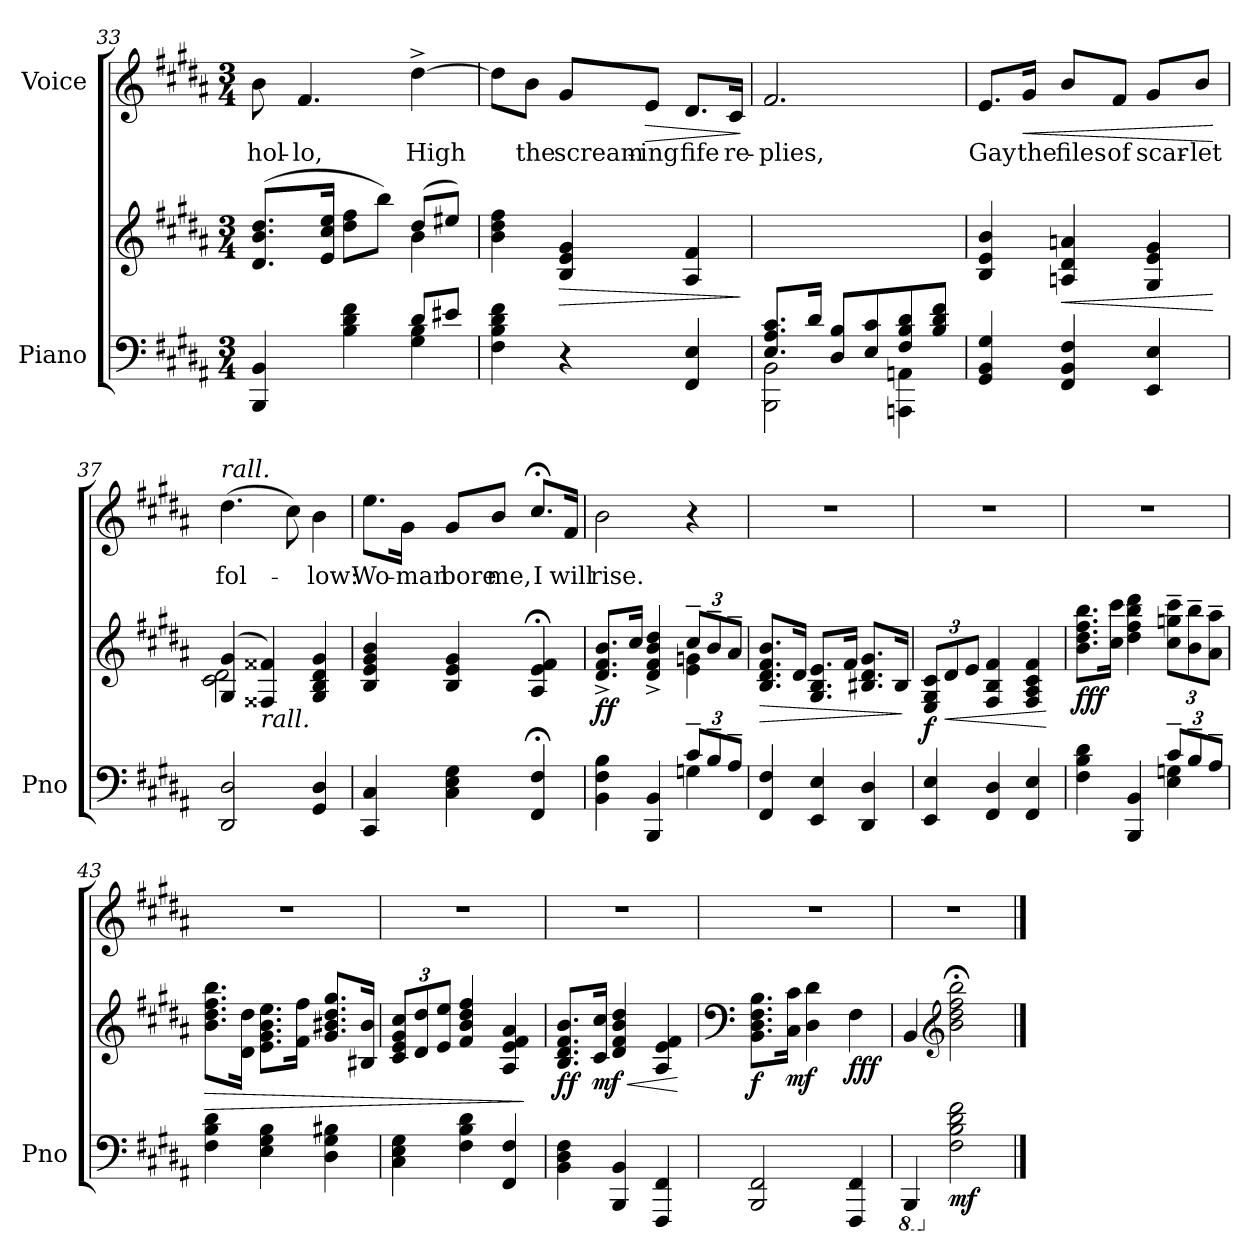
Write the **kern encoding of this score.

**kern	**kern	**dynam	**kern	**text	**dynam
*part2	*part2	*part2	*part1	*part1	*part1
*staff3	*staff2	*staff2/3	*staff1	*staff1	*staff1
*I"Piano	*	*	*I"Voice	*	*
*I'Pno	*	*	*	*	*
*clefF4	*clefG2	*	*clefG2	*	*
*k[f#c#g#d#a#]	*k[f#c#g#d#a#]	*	*k[f#c#g#d#a#]	*	*
*M3/4	*M3/4	*	*M3/4	*	*
=33	=33	=33	=33	=33	=33
*^	*^	*	*	*	*
!	!	!	!	!	!	!LO:LY:b	!
4BBB/ 4BB/	2ryy	(>8.d#/ 8.b/ 8.dd#/L	2ryy	.	8b\	hol-	.
!	!	!	!	!	!	!LO:LY:b	!
.	.	.	.	.	4.f#/	-lo,	.
.	.	16e/ 16cc#/ 16ee/Jk	.	.	.	.	.
4B\ 4d#\ 4f#\	.	8dd#\ 8ff#\L	.	.	.	.	.
.	.	8bb\J)	.	.	.	.	.
!	!	!	!	!	!	!LO:LY:b	!
8d#/L	4G#\ 4B\	(>8dd#/L	4b\	.	[4dd#^\	High	.
8e#X/J	.	8ee#X/J)	.	.	.	.	.
*v	*v	*	*	*	*	*	*
*	*v	*v	*	*	*	*
!!LO:PB:g=z
=34	=34	=34	=34	=34	=34
4F#\ 4B\ 4d#\ 4f#\	4b\ 4dd#\ 4ff#\	.	8dd#\L]	.	.
!	!	!	!	!LO:LY:b	!
.	.	.	8b\J	the	.
!	!	!LO:HP:b	!	!LO:LY:b	!
4r	4B/ 4e/ 4g#/	>	8g#/L	scream-	.
!	!	!	!	!LO:LY:b	!LO:HP:b
.	.	.	8e/J	-ing	>
!	!	!	!	!LO:LY:b	!
4FF#/ 4E/	4A#/ 4f#/	.	8.d#/L	fife	.
!	!	!	!	!LO:LY:b	!
.	.	.	16c#/Jk	re-	.
.	.	]	.	.	]
=35	=35	=35	=35	=35	=35
*^	*	*	*	*	*
!	!	!	!	!	!LO:LY:b	!
8.E/ 8.A#/ 8.c#/L	2BBB\ 2BB\	2.ryy	.	2.f#/	-plies,	.
16d#/Jk	.	.	.	.	.	.
8D#/ 8B/L	.	.	.	.	.	.
8E/ 8c#/	.	.	.	.	.	.
8F#/ 8B/ 8d#/	4AAAn\ 4AAn\	.	.	.	.	.
8B/ 8d#/ 8f#/J	.	.	.	.	.	.
*v	*v	*	*	*	*	*
=36	=36	=36	=36	=36	=36
!	!	!	!	!LO:LY:b	!
4GG#/ 4BB/ 4G#/	4B/ 4e/ 4b/	.	8.e/L	Gay	.
!	!	!	!	!LO:LY:b	!LO:HP:b
.	.	.	16g#/Jk	the	<
!	!	!LO:HP:b	!	!LO:LY:b	!
4FF#/ 4BB/ 4F#/	4An/ 4d#/ 4an/	<	8b/L	files	.
!	!	!	!	!LO:LY:b	!
.	.	.	8f#/J	of	.
!	!	!	!	!LO:LY:b	!
4EE/ 4E/	4G#/ 4e/ 4g#/	.	8g#/L	scar-	.
!	!	!	!	!LO:LY:b	!
.	.	.	8b/J	-let	.
.	.	[	.	.	[
!!LO:LB:g=z
=37	=37	=37	=37	=37	=37
*	*	*	*MM88	*	*
*	*^	*	*	*	*
!	!	!	!	!LO:TX:a:i:t=rall.	!	!
!	!	!	!	!	!LO:LY:b	!
2DD#/ 2D#/	(>4G#/ 4g#/	2c#\ 2d#\	.	(>4.dd#\	fol-	.
!	!LO:TX:b:i:t=rall.	!	!	!	!	!
.	4F##X/ 4f##X/)	.	.	.	.	.
.	.	.	.	8cc#\)	.	.
!	!	!	!	!	!LO:LY:b	!
4GG#/ 4D#/	4G#/ 4B/ 4d#/ 4g#/	4ryy	.	4b\	-low:	.
*	*v	*v	*	*	*	*
=38	=38	=38	=38	=38	=38
*	*	*	*MM84	*	*
*	*^	*	*	*	*
!	!	!	!	!	!LO:LY:b	!
*	*v	*v	*	*	*	*
4CC#/ 4C#/	4B/ 4e/ 4g#/ 4b/	.	8.ee\L	Wo-	.
!	!	!	!	!LO:LY:b	!
.	.	.	16g#\Jk	-man	.
!	!	!	!	!LO:LY:b	!
4C#\ 4E\ 4G#\	4B/ 4e/ 4g#/	.	8g#/L	bore	.
!	!	!	!	!LO:LY:b	!
.	.	.	8b/J	me,	.
*	*	*	*MM40	*	*
!	!	!	!	!LO:LY:b	!
4FF#/; 4F#/;	4A#/;< 4e/;< 4f#/;<	.	8.cc#;</L	I	.
!	!	!	!	!LO:LY:b	!
.	.	.	16f#/Jk	will	.
=39	=39	=39	=39	=39	=39
*	*	*	*MM92	*	*
*^	*^	*	*	*	*
!	!	!	!	!LO:DY:b	!	!LO:LY:b	!
4BB\ 4F#\ 4B\	2ryy	8.d#/^ 8.f#/^ 8.b/^L	2ryy	ff	2b\	rise.	.
.	.	16cc#/Jk	.	.	.	.	.
4BBB/ 4BB/	.	4d#/^ 4f#/^ 4b/^ 4dd#/^	.	.	.	.	.
*Xbrackettup	*	*Xbrackettup	*	*	*	*	*
12c#~/L	4Gn\	12cc#~/L	4e\ 4gn\	.	4r	.	.
12B~/	.	12b~/	.	.	.	.	.
12A#~/J	.	12a#~/J	.	.	.	.	.
*v	*v	*	*	*	*	*	*
*	*v	*v	*	*	*	*
!!LO:LB:g=z
=40	=40	=40	=40	=40	=40
!	!	!LO:HP:b	!	!	!
4FF#/ 4F#/	8.B/ 8.d#/ 8.f#/ 8.b/L	>	2.r	.	.
.	16d#/Jk	.	.	.	.
4EE/ 4E/	8.G#/ 8.B/ 8.e/L	.	.	.	.
.	16f#/Jk	.	.	.	.
4DD#/ 4D#/	8.B#X/ 8.d#/ 8.g#/L	.	.	.	.
.	16B#/Jk	.	.	.	.
.	.	]	.	.	.
=41	=41	=41	=41	=41	=41
!	!	!LO:DY:b	!	!	!
4EE/ 4E/	12E/ 12G#/ 12c#/L	f	2.r	.	.
!	!	!LO:HP:b	!	!	!
.	12d#/	<	.	.	.
.	12e/J	.	.	.	.
4FF#/ 4D#/	4F#/ 4B/ 4f#/	.	.	.	.
4FF#/ 4E/	4F#/ 4A#/ 4c#/ 4f#/	.	.	.	.
.	.	[	.	.	.
=42	=42	=42	=42	=42	=42
*^	*	*	*	*	*
!	!	!	!LO:DY:b	!	!	!
4F#\ 4B\ 4d#\	2ryy	8.b\ 8.dd#\ 8.ff#\ 8.bb\L	fff	2.r	.	.
.	.	16cc#\ 16ccc#\Jk	.	.	.	.
4BBB/ 4BB/	.	4dd#\ 4ff#\ 4bb\ 4ddd#\	.	.	.	.
12c#~/L	4E\ 4Gn\	12cc#\~ 12ggn\~ 12ccc#\~L	.	.	.	.
12B~/	.	12b\~ 12bb\~	.	.	.	.
12A#~/J	.	12a#\~ 12aa#\~J	.	.	.	.
*v	*v	*	*	*	*	*
=43	=43	=43	=43	=43	=43
!	!	!LO:HP:b	!	!	!
4F#\ 4B\ 4d#\	8.b\ 8.dd#\ 8.ff#\ 8.bb\L	>	2.r	.	.
.	16d#\ 16dd#\Jk	.	.	.	.
4E\ 4G#\ 4B\	8.e\ 8.g#\ 8.b\ 8.ee\L	.	.	.	.
.	16f#\ 16ff#\Jk	.	.	.	.
4D#\ 4G#\ 4B#X\	8.g#/ 8.b#X/ 8.dd#/ 8.gg#/L	.	.	.	.
.	16B#X/ 16b#/Jk	.	.	.	.
!!LO:LB:g=z
=44	=44	=44	=44	=44	=44
4C#\ 4E\ 4G#\	12c#/ 12e/ 12g#/ 12cc#/L	.	2.r	.	.
.	12d#/ 12dd#/	.	.	.	.
.	12e/ 12ee/J	.	.	.	.
4F#\ 4B\ 4d#\	4f#/ 4b/ 4dd#/ 4ff#/	.	.	.	.
4FF#/ 4F#/	4A#/ 4e/ 4f#/ 4a#/	.	.	.	.
.	.	]	.	.	.
=45	=45	=45	=45	=45	=45
!	!	!LO:DY:b	!	!	!
4BB\ 4D#\ 4F#\	8.B/ 8.d#/ 8.f#/ 8.b/L	ff	2.r	.	.
!	!	!LO:HP:b	!	!	!
!	!	!LO:DY:n=1:b	!	!	!
.	16c#/ 16cc#/Jk	< mf	.	.	.
4BBB/ 4BB/	4d#/ 4f#/ 4b/ 4dd#/	.	.	.	.
4FFF#/ 4FF#/	4A#/ 4e/ 4f#/	.	.	.	.
.	.	[	.	.	.
=46	=46	=46	=46	=46	=46
*	*clefF4	*	*	*	*
!	!	!LO:DY:b	!	!	!
2BBB/ 2FF#/	8.BB\ 8.D#\ 8.F#\ 8.B\L	f	2.r	.	.
!	!	!LO:DY:b	!	!	!
.	16C#\ 16c#\Jk	mf	.	.	.
.	4D#\ 4d#\	.	.	.	.
!	!	!LO:DY:b	!	!	!
4FFF#/ 4FF#/	4F#\	fff	.	.	.
=47	=47	=47	=47	=47	=47
*8ba	*	*	*	*	*
4BBBB/	4BB/	.	2.r	.	.
*	*clefG2	*	*	*	*
*X8ba	*	*	*	*	*
!	!	!LO:DY:b=2	!	!	!
2F#\ 2B\ 2d#\ 2f#\	2b\;< 2dd#\;< 2ff#\;< 2bb\;<	mf	.	.	.
==	==	==	==	==	==
*-	*-	*-	*-	*-	*-
